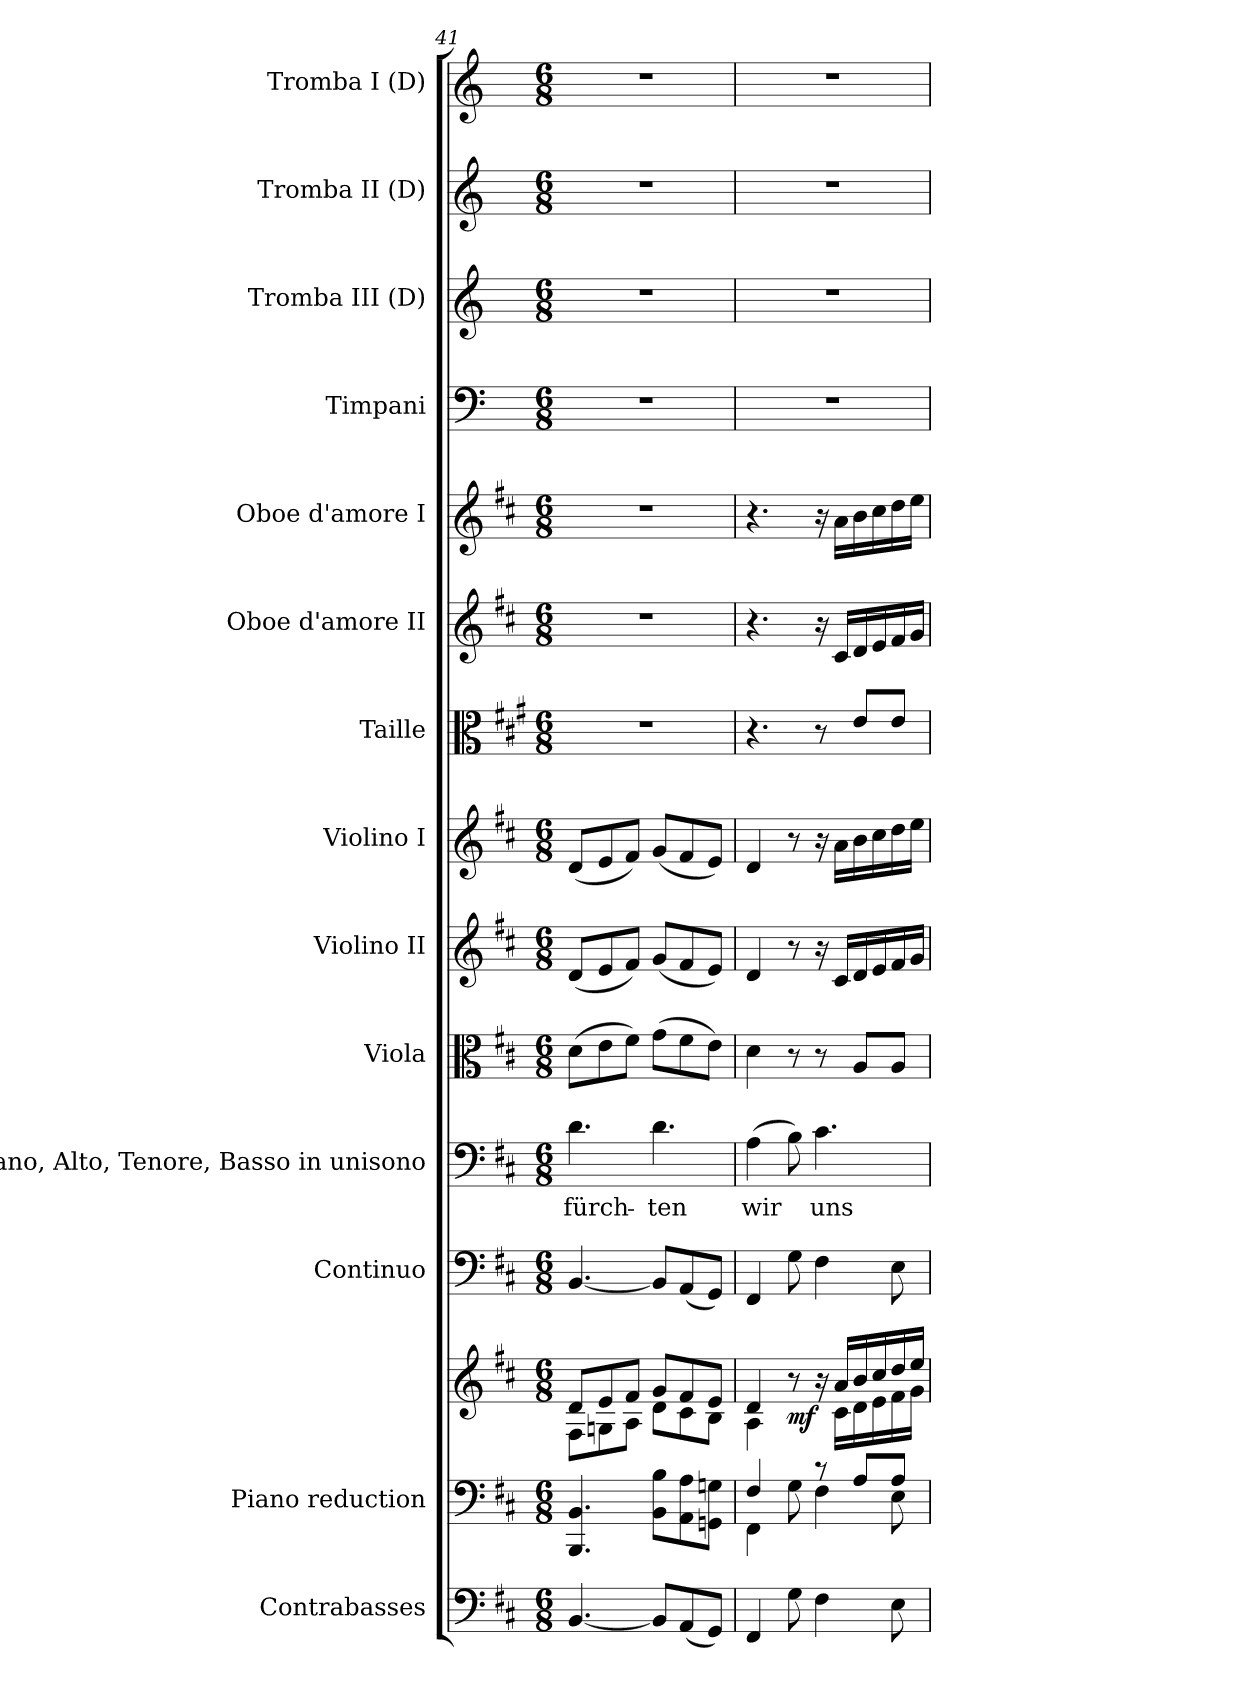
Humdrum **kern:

**kern	**kern	**kern	**dynam	**kern	**kern	**text	**kern	**kern	**kern	**kern	**kern	**kern	**kern	**kern	**kern	**kern
*part14	*part13	*part13	*part13	*part12	*part11	*part11	*part10	*part9	*part8	*part7	*part6	*part5	*part4	*part3	*part2	*part1
*staff15	*staff14	*staff13	*staff13/14	*staff12	*staff11	*staff11	*staff10	*staff9	*staff8	*staff7	*staff6	*staff5	*staff4	*staff3	*staff2	*staff1
*I"Contrabasses	*I"Piano reduction	*	*	*I"Continuo	*I"Soprano, Alto, Tenore, Basso in unisono	*	*I"Viola	*I"Violino II	*I"Violino I	*I"Taille	*I"Oboe d'amore II	*I"Oboe d'amore I	*I"Timpani	*I"Tromba III (D)	*I"Tromba II (D)	*I"Tromba I (D)
*I'Cbs.	*I'Pno	*	*	*	*	*	*	*	*	*	*I'Ob	*I'Ob	*I'Timp	*	*	*
*clefF4	*clefF4	*clefG2	*	*clefF4	*clefF4	*	*clefC3	*clefG2	*clefG2	*clefC3	*clefG2	*clefG2	*clefF4	*clefG2	*clefG2	*clefG2
*ITrd7c12	*	*	*	*	*	*	*	*	*	*ITrd4c7	*	*	*	*ITrd-1c-2	*ITrd-1c-2	*ITrd-1c-2
*k[f#c#]	*k[f#c#]	*k[f#c#]	*	*k[f#c#]	*k[f#c#]	*	*k[f#c#]	*k[f#c#]	*k[f#c#]	*k[f#c#]	*k[f#c#]	*k[f#c#]	*k[]	*k[f#c#]	*k[f#c#]	*k[f#c#]
*M6/8	*M6/8	*M6/8	*	*M6/8	*M6/8	*	*M6/8	*M6/8	*M6/8	*M6/8	*M6/8	*M6/8	*M6/8	*M6/8	*M6/8	*M6/8
=41	=41	=41	=41	=41	=41	=41	=41	=41	=41	=41	=41	=41	=41	=41	=41	=41
*	*	*^	*	*	*	*	*	*	*	*	*	*	*	*	*	*
!	!	!	!	!	!	!	!LO:LY:b	!	!	!	!	!	!	!	!	!	!
[4.BBB	4.BBB/ 4.BB/	8d/L	8F#\L	.	[4.BB/	4.d\	fürch-	(8d\L	(8d/L	(8d/L	2.r	2.r	2.r	2.r	2.r	2.r	2.r
.	.	8e/	8Gn\	.	.	.	.	8e\	8e/	8e/	.	.	.	.	.	.	.
.	.	8f#/J	8A\J	.	.	.	.	8f#\J)	8f#/J)	8f#/J)	.	.	.	.	.	.	.
!	!	!	!	!	!	!	!LO:LY:b	!	!	!	!	!	!	!	!	!	!
8BBB/L]	8BB\ 8B\L	8g/L	8d\L	.	8BB/L]	4.d\	ten	(8g\L	(8g/L	(8g/L	.	.	.	.	.	.	.
(8AAA/	8AA\ 8A\	8f#/	8c#\	.	(8AA/	.	.	8f#\	8f#/	8f#/	.	.	.	.	.	.	.
8GGG/J)	8GGn\ 8Gn\J	8e/J	8B\J	.	8GG/J)	.	.	8e\J)	8e/J)	8e/J)	.	.	.	.	.	.	.
=42	=42	=42	=42	=42	=42	=42	=42	=42	=42	=42	=42	=42	=42	=42	=42	=42	=42
*	*^	*	*	*	*	*	*	*	*	*	*	*	*	*	*	*	*
!	!	!	!	!	!	!	!	!LO:LY:b	!	!	!	!	!	!	!	!	!	!
4FFF#	4F#/	4FF#\	4d/	4A\	.	4FF#/	(4A\	wir	4d\	4d/	4d/	4.r	4.r	4.r	2.r	2.r	2.r	2.r
!	!	!	!	!	!LO:DY:b	!	!	!	!	!	!	!	!	!	!	!	!	!
8GG	8ryy	8G\	8r	8ryy	mf	8G\	8B\)	.	8r	8r	8r	.	.	.	.	.	.	.
!	!	!	!	!	!	!	!	!LO:LY:b	!	!	!	!	!	!	!	!	!	!
4FF#	8r	4F#\	16r	16ryy	.	4F#\	4.c#\	uns	8r	16r	16r	8r	16r	16r	.	.	.	.
.	.	.	16a/LL	16c#\LL	.	.	.	.	.	16c#/LL	16a\LL	.	16c#/LL	16a\LL	.	.	.	.
.	8A/L	.	16b/	16d\	.	.	.	.	8A/L	16d/	16b\	8A/L	16d/	16b\	.	.	.	.
.	.	.	16cc#/	16e\	.	.	.	.	.	16e/	16cc#\	.	16e/	16cc#\	.	.	.	.
8EE	8A/J	8E\	16dd/	16f#\	.	8E\	.	.	8A/J	16f#/	16dd\	8A/J	16f#/	16dd\	.	.	.	.
.	.	.	16ee/JJ	16g\JJ	.	.	.	.	.	16g/JJ	16ee\JJ	.	16g/JJ	16ee\JJ	.	.	.	.
*	*v	*v	*	*	*	*	*	*	*	*	*	*	*	*	*	*	*	*
*	*	*v	*v	*	*	*	*	*	*	*	*	*	*	*	*	*	*
=	=	=	=	=	=	=	=	=	=	=	=	=	=	=	=	=
*-	*-	*-	*-	*-	*-	*-	*-	*-	*-	*-	*-	*-	*-	*-	*-	*-
